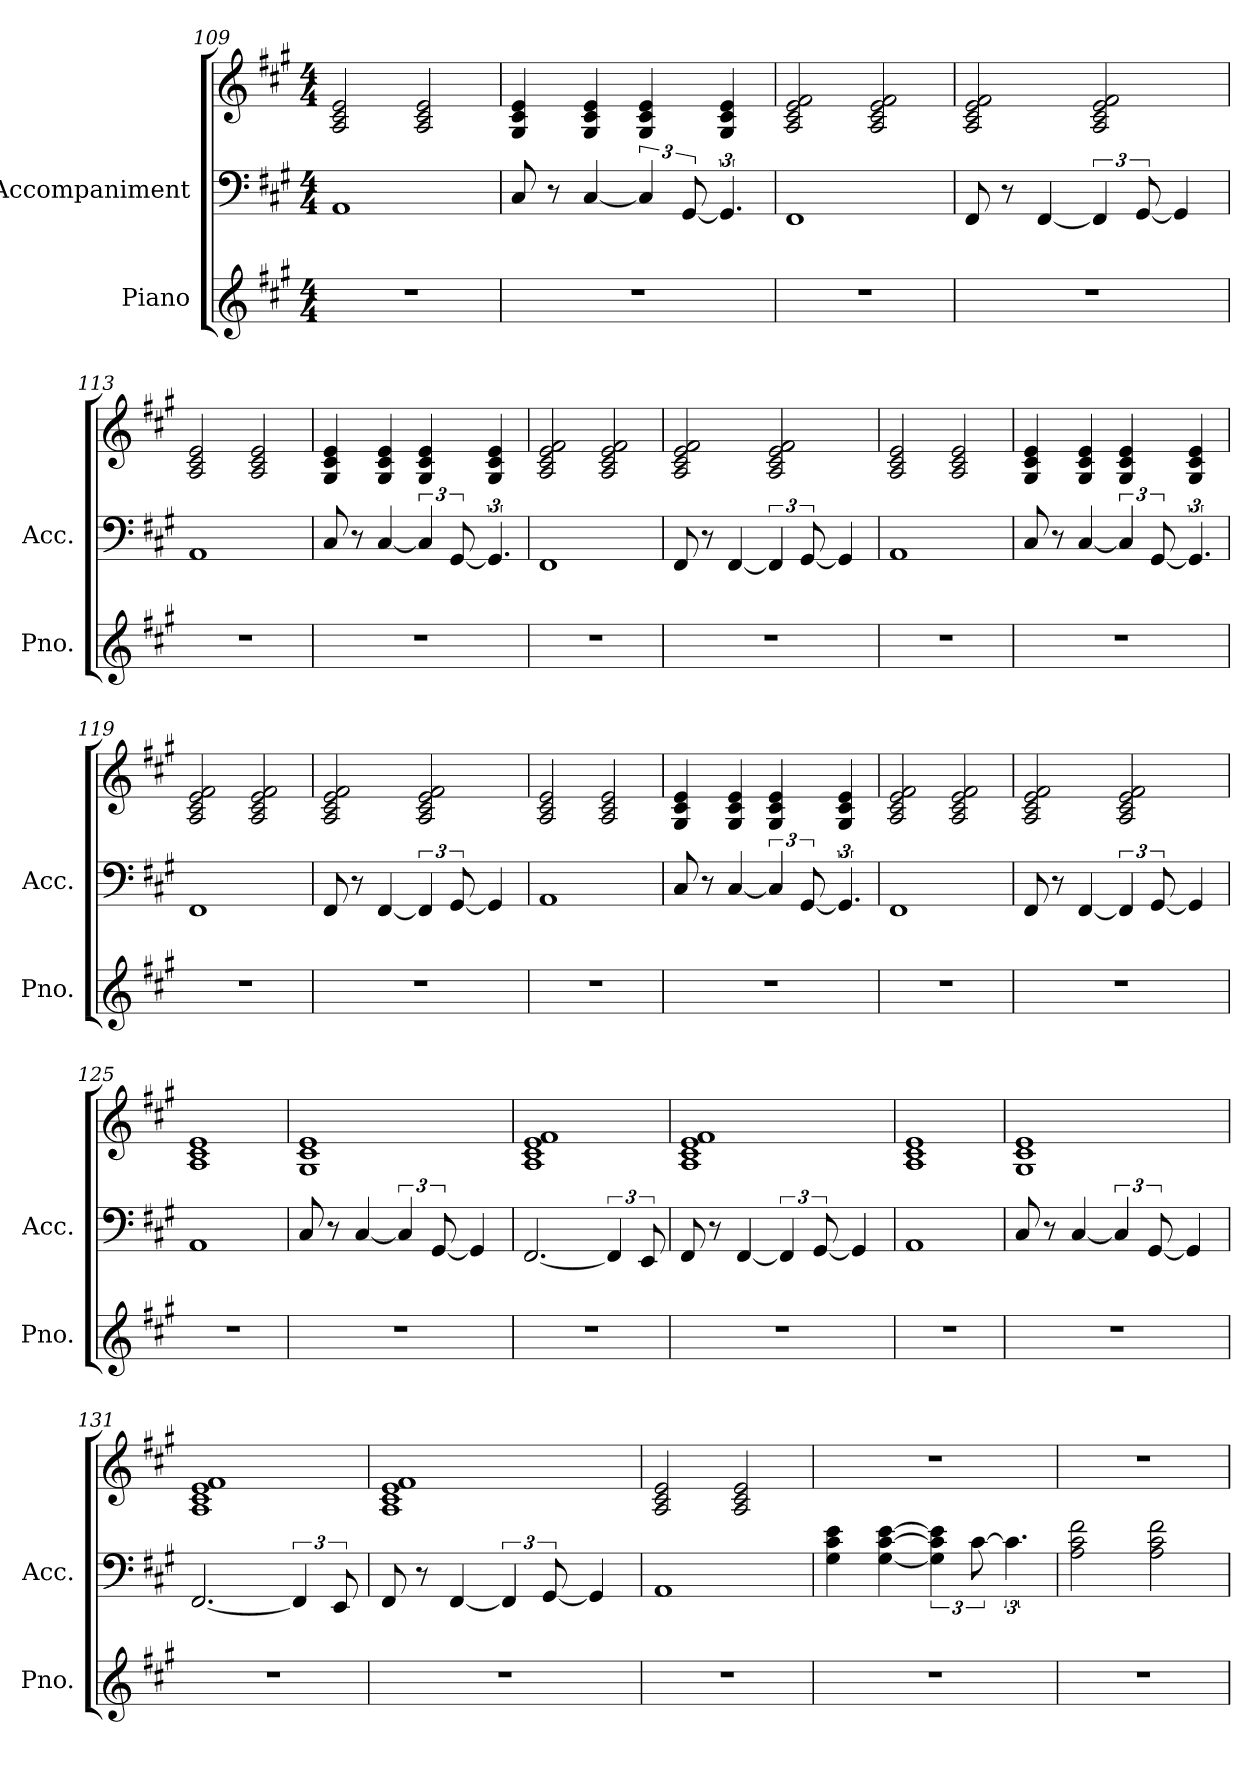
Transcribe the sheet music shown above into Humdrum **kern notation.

**kern	**kern	**kern
*part2	*part1	*part1
*staff3	*staff2	*staff1
*I"Piano	*I"Accompaniment	*
*I'Pno.	*I'Acc.	*
*clefG2	*clefF4	*clefG2
*k[f#c#g#]	*k[f#c#g#]	*k[f#c#g#]
*M4/4	*M4/4	*M4/4
=109	=109	=109
1r	1AA	2A/ 2c#/ 2e/
.	.	2A/ 2c#/ 2e/
=110	=110	=110
1r	8C#/	4G#/ 4c#/ 4e/
.	8r	.
.	[4C#/	4G#/ 4c#/ 4e/
.	6C#/]	4G#/ 4c#/ 4e/
.	[12GG#/	.
.	6.GG#/]	4G#/ 4c#/ 4e/
=111	=111	=111
1r	1FF#	2A/ 2c#/ 2e/ 2f#/
.	.	2A/ 2c#/ 2e/ 2f#/
!!LO:LB:g=z
=112	=112	=112
1r	8FF#/	2A/ 2c#/ 2e/ 2f#/
.	8r	.
.	[4FF#/	.
.	6FF#/]	2A/ 2c#/ 2e/ 2f#/
.	[12GG#/	.
.	4GG#/]	.
=113	=113	=113
1r	1AA	2A/ 2c#/ 2e/
.	.	2A/ 2c#/ 2e/
=114	=114	=114
1r	8C#/	4G#/ 4c#/ 4e/
.	8r	.
.	[4C#/	4G#/ 4c#/ 4e/
.	6C#/]	4G#/ 4c#/ 4e/
.	[12GG#/	.
.	6.GG#/]	4G#/ 4c#/ 4e/
=115	=115	=115
1r	1FF#	2A/ 2c#/ 2e/ 2f#/
.	.	2A/ 2c#/ 2e/ 2f#/
=116	=116	=116
1r	8FF#/	2A/ 2c#/ 2e/ 2f#/
.	8r	.
.	[4FF#/	.
.	6FF#/]	2A/ 2c#/ 2e/ 2f#/
.	[12GG#/	.
.	4GG#/]	.
=117	=117	=117
1r	1AA	2A/ 2c#/ 2e/
.	.	2A/ 2c#/ 2e/
!!LO:PB:g=z
=118	=118	=118
1r	8C#/	4G#/ 4c#/ 4e/
.	8r	.
.	[4C#/	4G#/ 4c#/ 4e/
.	6C#/]	4G#/ 4c#/ 4e/
.	[12GG#/	.
.	6.GG#/]	4G#/ 4c#/ 4e/
=119	=119	=119
1r	1FF#	2A/ 2c#/ 2e/ 2f#/
.	.	2A/ 2c#/ 2e/ 2f#/
=120	=120	=120
1r	8FF#/	2A/ 2c#/ 2e/ 2f#/
.	8r	.
.	[4FF#/	.
.	6FF#/]	2A/ 2c#/ 2e/ 2f#/
.	[12GG#/	.
.	4GG#/]	.
=121	=121	=121
1r	1AA	2A/ 2c#/ 2e/
.	.	2A/ 2c#/ 2e/
=122	=122	=122
1r	8C#/	4G#/ 4c#/ 4e/
.	8r	.
.	[4C#/	4G#/ 4c#/ 4e/
.	6C#/]	4G#/ 4c#/ 4e/
.	[12GG#/	.
.	6.GG#/]	4G#/ 4c#/ 4e/
=123	=123	=123
1r	1FF#	2A/ 2c#/ 2e/ 2f#/
.	.	2A/ 2c#/ 2e/ 2f#/
!!LO:LB:g=z
=124	=124	=124
1r	8FF#/	2A/ 2c#/ 2e/ 2f#/
.	8r	.
.	[4FF#/	.
.	6FF#/]	2A/ 2c#/ 2e/ 2f#/
.	[12GG#/	.
.	4GG#/]	.
=125	=125	=125
1r	1AA	1A 1c# 1e
=126	=126	=126
1r	8C#/	1G# 1c# 1e
.	8r	.
.	[4C#/	.
.	6C#/]	.
.	[12GG#/	.
.	4GG#/]	.
=127	=127	=127
1r	[2.FF#/	1A 1c# 1e 1f#
.	6FF#/]	.
.	12EE/	.
=128	=128	=128
1r	8FF#/	1A 1c# 1e 1f#
.	8r	.
.	[4FF#/	.
.	6FF#/]	.
.	[12GG#/	.
.	4GG#/]	.
=129	=129	=129
1r	1AA	1A 1c# 1e
!!LO:LB:g=z
=130	=130	=130
1r	8C#/	1G# 1c# 1e
.	8r	.
.	[4C#/	.
.	6C#/]	.
.	[12GG#/	.
.	4GG#/]	.
=131	=131	=131
1r	[2.FF#/	1A 1c# 1e 1f#
.	6FF#/]	.
.	12EE/	.
=132	=132	=132
1r	8FF#/	1A 1c# 1e 1f#
.	8r	.
.	[4FF#/	.
.	6FF#/]	.
.	[12GG#/	.
.	4GG#/]	.
=133	=133	=133
1r	1AA	2A/ 2c#/ 2e/
.	.	2A/ 2c#/ 2e/
=134	=134	=134
1r	4G#\ 4c#\ 4e\	1r
.	[4G#\ [4c#\ [4e\	.
.	6G#\] 6c#\] 6e\]	.
.	[12c#\	.
.	6.c#\]	.
=135	=135	=135
1r	2A\ 2c#\ 2f#\	1r
.	2A\ 2c#\ 2f#\	.
=	=	=
*-	*-	*-
